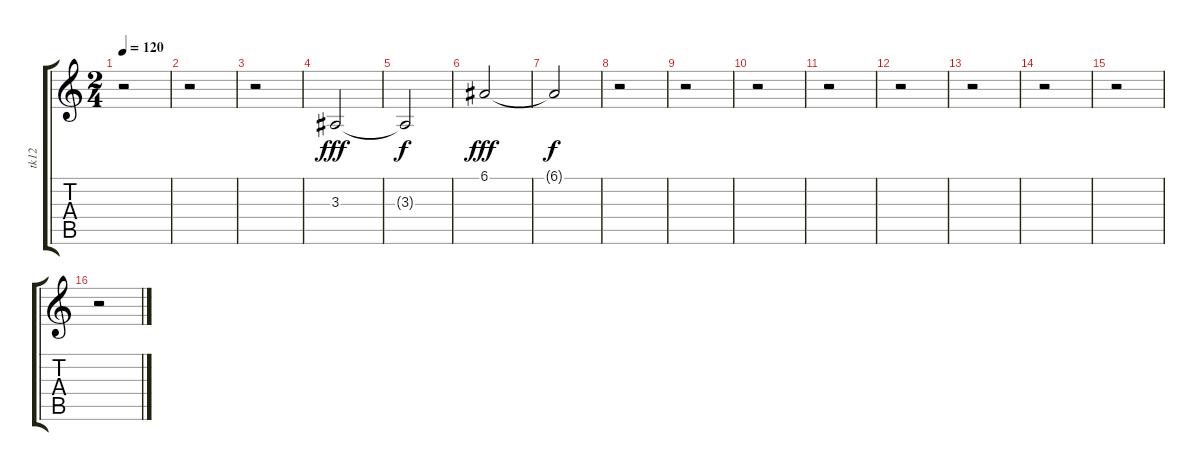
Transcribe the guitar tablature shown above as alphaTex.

\track ("tk12" "tk12") {instrument lead1square}
\staff {score tabs}
\tuning (E4 B3 G3 D3 A2 E2) {hide}
\ts (2 4)
\tempo 120
\clef g2
\ks c
r.2{dy f} |
r.2 |
r.2 |
3.3.2{dy fff} |
3.3{t}.2{dy f} |
6.1.2{dy fff} |
6.1{t}.2{dy f} |
r.2 |
r.2 |
r.2 |
r.2 |
r.2 |
r.2 |
r.2 |
r.2 |
r.2
